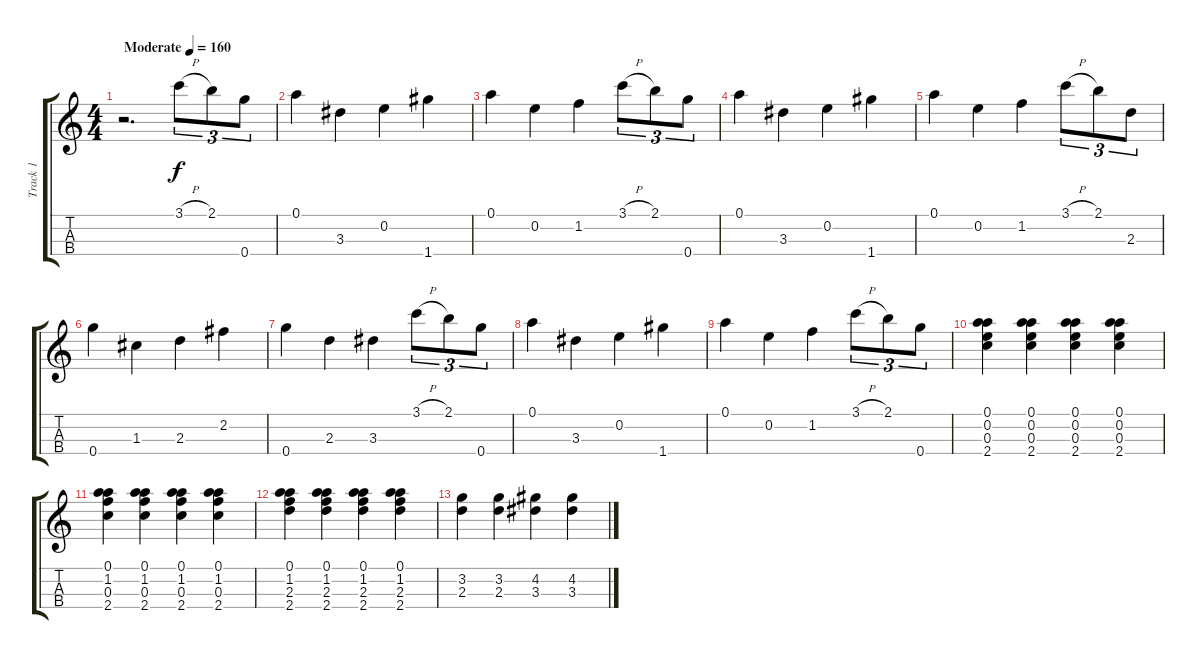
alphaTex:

\track ("Track 1" "Track 1") {instrument acousticguitarnylon}
\staff {score tabs}
\tuning (A4 E4 C4 G4) {hide}
\ts (4 4)
\tempo (160 "Moderate")
\clef g2
\ks c
r.2{d dy f instrument acousticguitarnylon} 3.1{h}.8{tu (3 2)} 2.1.8{tu (3 2)} 0.4.8{tu (3 2)} |
0.1.4 3.3.4 0.2.4 1.4.4 |
0.1.4 0.2.4 1.2.4 3.1{h}.8{tu (3 2)} 2.1.8{tu (3 2)} 0.4.8{tu (3 2)} |
0.1.4 3.3.4 0.2.4 1.4.4 |
0.1.4 0.2.4 1.2.4 3.1{h}.8{tu (3 2)} 2.1.8{tu (3 2)} 2.3.8{tu (3 2)} |
0.4.4 1.3.4 2.3.4 2.2.4 |
0.4.4 2.3.4 3.3.4 3.1{h}.8{tu (3 2)} 2.1.8{tu (3 2)} 0.4.8{tu (3 2)} |
0.1.4 3.3.4 0.2.4 1.4.4 |
0.1.4 0.2.4 1.2.4 3.1{h}.8{tu (3 2)} 2.1.8{tu (3 2)} 0.4.8{tu (3 2)} |
(0.1 0.2 0.3 2.4).4 (0.1 0.2 0.3 2.4).4 (0.1 0.2 0.3 2.4).4 (0.1 0.2 0.3 2.4).4 |
(0.1 1.2 0.3 2.4).4 (0.1 1.2 0.3 2.4).4 (0.1 1.2 0.3 2.4).4 (0.1 1.2 0.3 2.4).4 |
(0.1 1.2 2.3 2.4).4 (0.1 1.2 2.3 2.4).4 (0.1 1.2 2.3 2.4).4 (0.1 1.2 2.3 2.4).4 |
(3.2 2.3).4 (3.2 2.3).4 (4.2 3.3).4 (4.2 3.3).4
